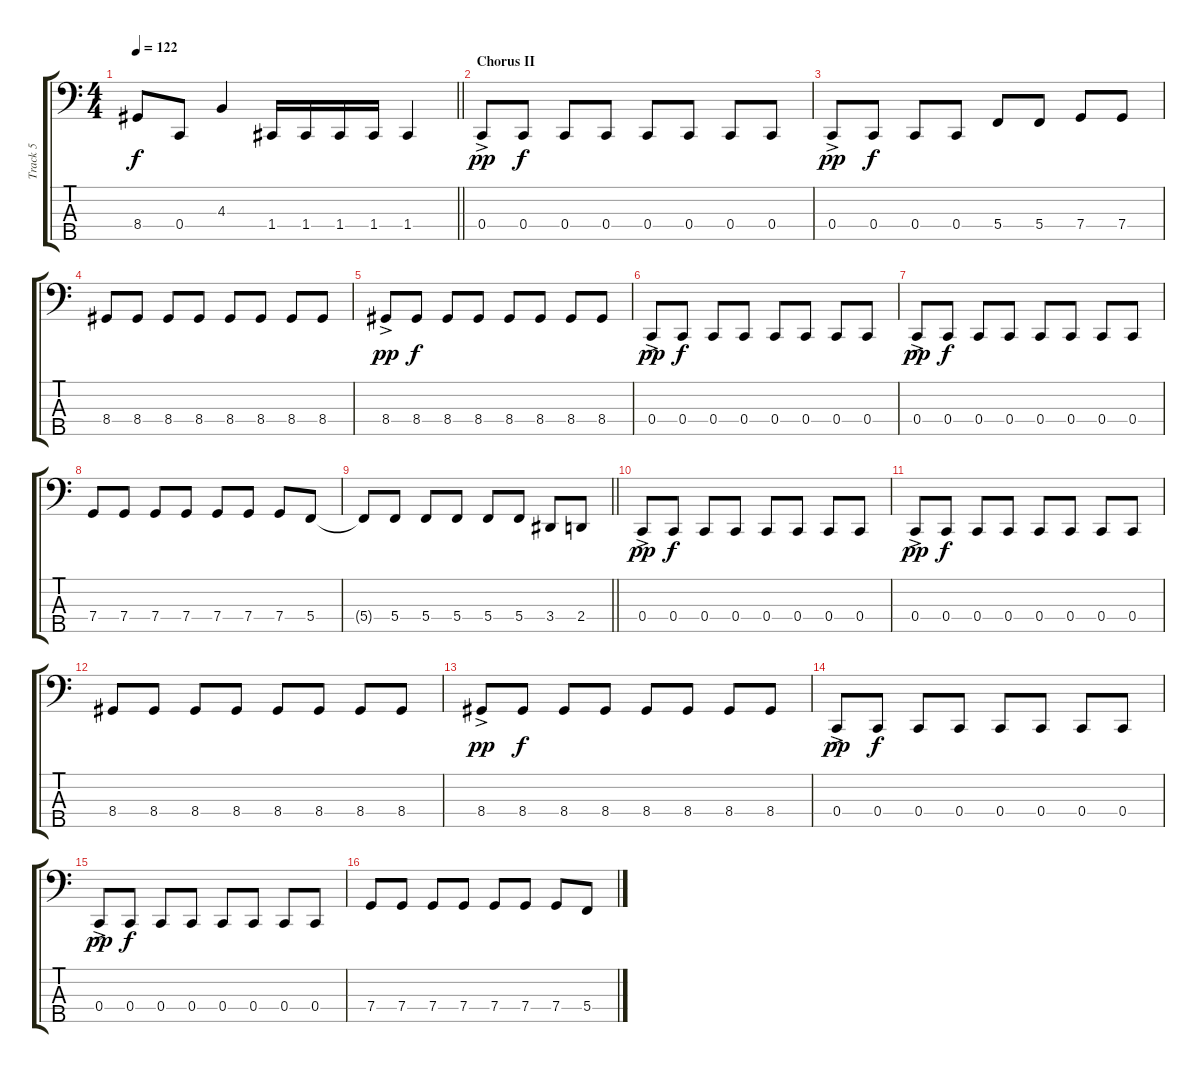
\track ("Track 5" "Track 5") {instrument electricbasspick}
\staff {score tabs}
\tuning (F2 C2 G1 C1 A0) {hide}
\ts (4 4)
\tempo 122
\clef f4
\barLineRight lightlight
\ks c
8.4.8{dy f} 0.4.8 4.3.4 1.4.16 1.4.16 1.4.16 1.4.16 1.4.4 |
\section ("" "Chorus II")
0.4{ac}.8{dy pp} 0.4.8{dy f} 0.4.8 0.4.8 0.4.8 0.4.8 0.4.8 0.4.8 |
0.4{ac}.8{dy pp} 0.4.8{dy f} 0.4.8 0.4.8 5.4.8 5.4.8 7.4.8 7.4.8 |
8.4.8 8.4.8 8.4.8 8.4.8 8.4.8 8.4.8 8.4.8 8.4.8 |
8.4{ac}.8{dy pp} 8.4.8{dy f} 8.4.8 8.4.8 8.4.8 8.4.8 8.4.8 8.4.8 |
0.4{ac}.8{dy pp} 0.4.8{dy f} 0.4.8 0.4.8 0.4.8 0.4.8 0.4.8 0.4.8 |
0.4{ac}.8{dy pp} 0.4.8{dy f} 0.4.8 0.4.8 0.4.8 0.4.8 0.4.8 0.4.8 |
7.4.8 7.4.8 7.4.8 7.4.8 7.4.8 7.4.8 7.4.8 5.4.8 |
\barLineRight lightlight
5.4{t}.8 5.4.8 5.4.8 5.4.8 5.4.8 5.4.8 3.4.8 2.4.8 |
0.4{ac}.8{dy pp} 0.4.8{dy f} 0.4.8 0.4.8 0.4.8 0.4.8 0.4.8 0.4.8 |
0.4{ac}.8{dy pp} 0.4.8{dy f} 0.4.8 0.4.8 0.4.8 0.4.8 0.4.8 0.4.8 |
8.4.8 8.4.8 8.4.8 8.4.8 8.4.8 8.4.8 8.4.8 8.4.8 |
8.4{ac}.8{dy pp} 8.4.8{dy f} 8.4.8 8.4.8 8.4.8 8.4.8 8.4.8 8.4.8 |
0.4{ac}.8{dy pp} 0.4.8{dy f} 0.4.8 0.4.8 0.4.8 0.4.8 0.4.8 0.4.8 |
0.4{ac}.8{dy pp} 0.4.8{dy f} 0.4.8 0.4.8 0.4.8 0.4.8 0.4.8 0.4.8 |
7.4.8 7.4.8 7.4.8 7.4.8 7.4.8 7.4.8 7.4.8 5.4.8
